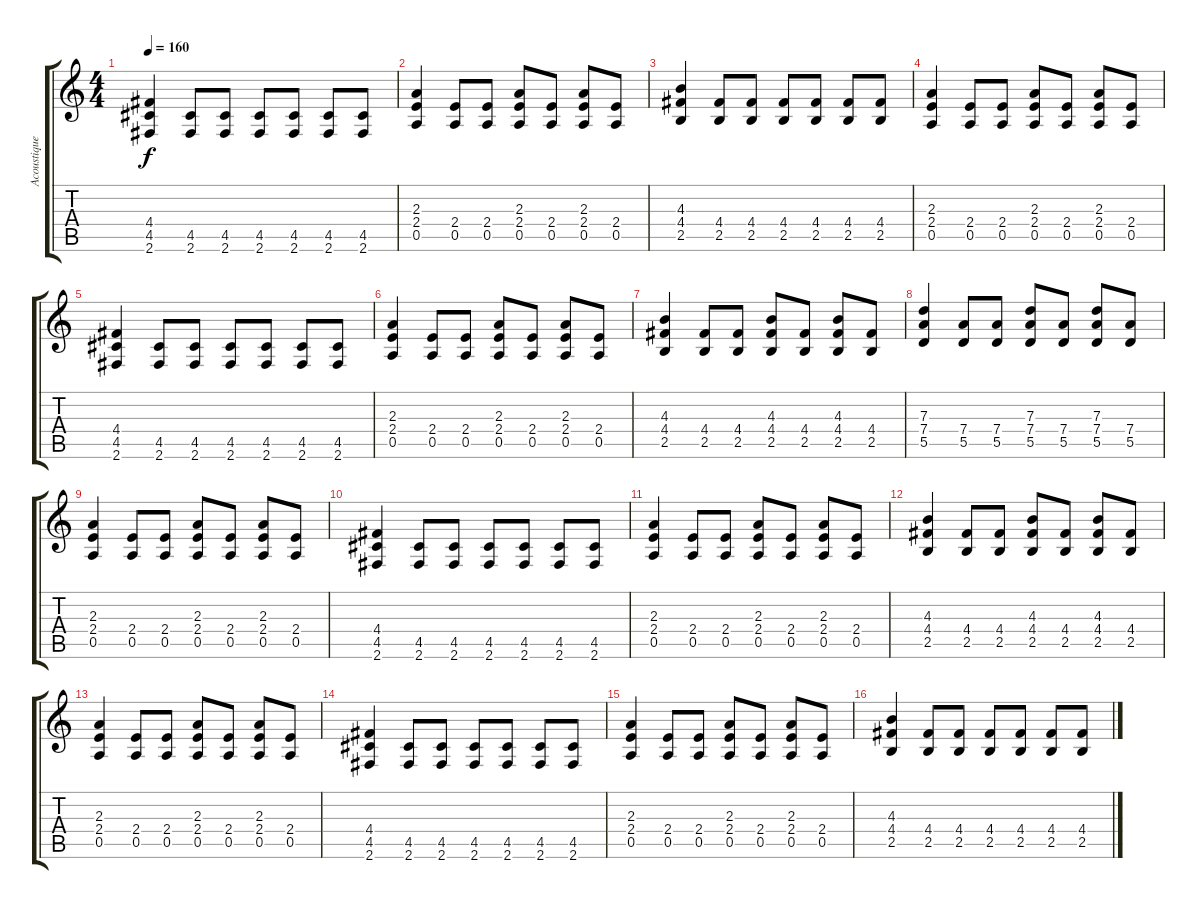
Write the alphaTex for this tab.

\track ("Acoustique 12 Cordes" "Acoustique") {instrument acousticguitarsteel}
\staff {score tabs}
\tuning (E4 B3 G3 D3 A2 E2) {hide}
\ts (4 4)
\tempo 160
\clef g2
\ks c
(4.4 4.5 2.6).4{dy f} (4.5 2.6).8 (4.5 2.6).8 (4.5 2.6).8 (4.5 2.6).8 (4.5 2.6).8 (4.5 2.6).8 |
(2.3 2.4 0.5).4 (2.4 0.5).8 (2.4 0.5).8 (2.3 2.4 0.5).8 (2.4 0.5).8 (2.3 2.4 0.5).8 (2.4 0.5).8 |
(4.3 4.4 2.5).4 (4.4 2.5).8 (4.4 2.5).8 (4.4 2.5).8 (4.4 2.5).8 (4.4 2.5).8 (4.4 2.5).8 |
(2.3 2.4 0.5).4 (2.4 0.5).8 (2.4 0.5).8 (2.3 2.4 0.5).8 (2.4 0.5).8 (2.3 2.4 0.5).8 (2.4 0.5).8 |
(4.4 4.5 2.6).4 (4.5 2.6).8 (4.5 2.6).8 (4.5 2.6).8 (4.5 2.6).8 (4.5 2.6).8 (4.5 2.6).8 |
(2.3 2.4 0.5).4 (2.4 0.5).8 (2.4 0.5).8 (2.3 2.4 0.5).8 (2.4 0.5).8 (2.3 2.4 0.5).8 (2.4 0.5).8 |
(4.3 4.4 2.5).4 (4.4 2.5).8 (4.4 2.5).8 (4.3 4.4 2.5).8 (4.4 2.5).8 (4.3 4.4 2.5).8 (4.4 2.5).8 |
(7.3 7.4 5.5).4 (7.4 5.5).8 (7.4 5.5).8 (7.3 7.4 5.5).8 (7.4 5.5).8 (7.3 7.4 5.5).8 (7.4 5.5).8 |
(2.3 2.4 0.5).4 (2.4 0.5).8 (2.4 0.5).8 (2.3 2.4 0.5).8 (2.4 0.5).8 (2.3 2.4 0.5).8 (2.4 0.5).8 |
(4.4 4.5 2.6).4 (4.5 2.6).8 (4.5 2.6).8 (4.5 2.6).8 (4.5 2.6).8 (4.5 2.6).8 (4.5 2.6).8 |
(2.3 2.4 0.5).4 (2.4 0.5).8 (2.4 0.5).8 (2.3 2.4 0.5).8 (2.4 0.5).8 (2.3 2.4 0.5).8 (2.4 0.5).8 |
(4.3 4.4 2.5).4 (4.4 2.5).8 (4.4 2.5).8 (4.3 4.4 2.5).8 (4.4 2.5).8 (4.3 4.4 2.5).8 (4.4 2.5).8 |
(2.3 2.4 0.5).4 (2.4 0.5).8 (2.4 0.5).8 (2.3 2.4 0.5).8 (2.4 0.5).8 (2.3 2.4 0.5).8 (2.4 0.5).8 |
(4.4 4.5 2.6).4 (4.5 2.6).8 (4.5 2.6).8 (4.5 2.6).8 (4.5 2.6).8 (4.5 2.6).8 (4.5 2.6).8 |
(2.3 2.4 0.5).4 (2.4 0.5).8 (2.4 0.5).8 (2.3 2.4 0.5).8 (2.4 0.5).8 (2.3 2.4 0.5).8 (2.4 0.5).8 |
(4.3 4.4 2.5).4 (4.4 2.5).8 (4.4 2.5).8 (4.4 2.5).8 (4.4 2.5).8 (4.4 2.5).8 (4.4 2.5).8
